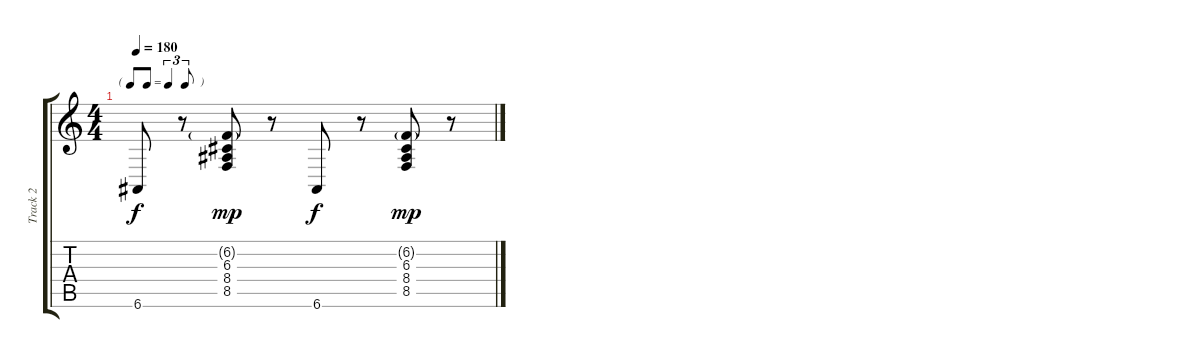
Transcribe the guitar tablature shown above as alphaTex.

\track ("Track 2" "Track 2") {instrument accordion}
\staff {score tabs}
\tuning (E4 B3 G3 D3 A2 E2) {hide}
\ts (4 4)
\tf triplet8th
\tempo 180
\clef g2
\ks c
6.6.8{dy f} r.8 (6.2{g} 6.3 8.4 8.5).8{dy mp} r.8 6.6.8{dy f} r.8 (6.2{g} 6.3 8.4 8.5).8{dy mp} r.8
